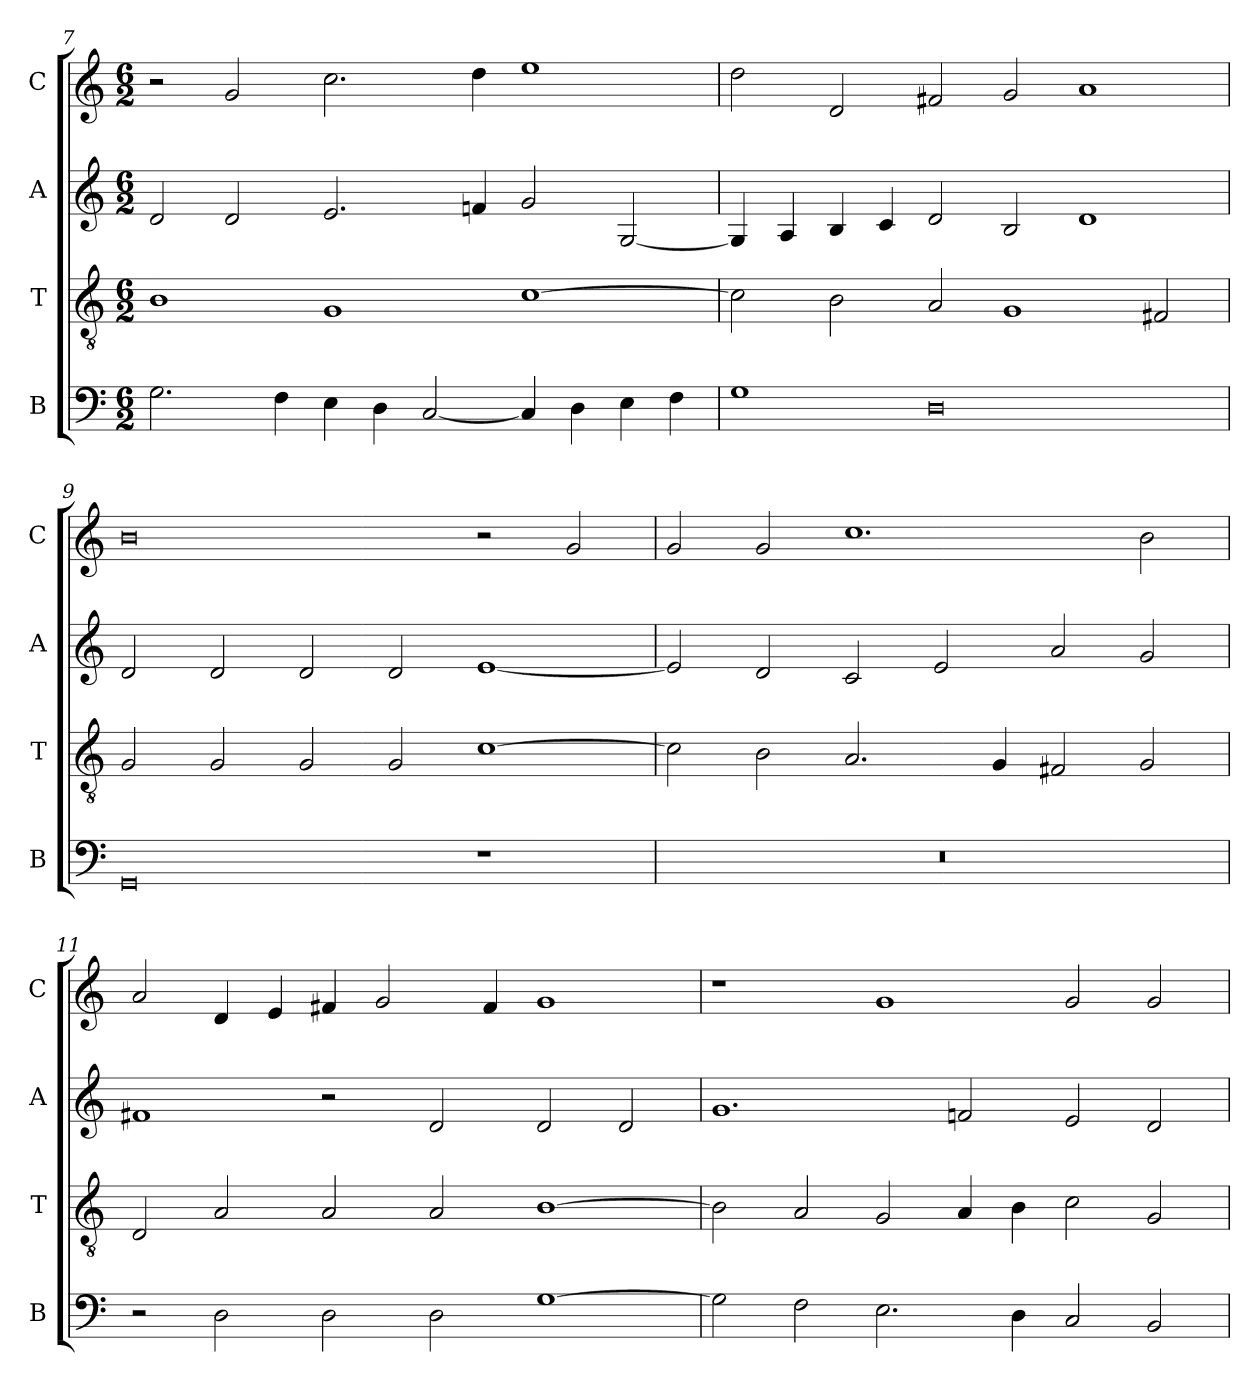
**kern	**kern	**kern	**kern
*part4	*part3	*part2	*part1
*staff4	*staff3	*staff2	*staff1
*I"B	*I"T	*I"A	*I"C
*I'B	*I'T	*I'A	*I'C
*clefF4	*clefGv2	*clefG2	*clefG2
*	*ITrd7c12	*	*
*k[]	*k[]	*k[]	*k[]
*C:	*C:	*C:	*C:
*M6/2	*M6/2	*M6/2	*M6/2
=7	=7	=7	=7
2.Gi\	1BBi	2di/	2r
.	.	2di/	2gi/
4Fi\	.	.	.
4Ei\	1GGi	2.ei/	2.cci\
4Di\	.	.	.
[<2Ci/	.	.	.
.	.	4fni/	4ddi\
4Ci/]	[>1Ci	2gi/	1eei
4Di\	.	.	.
4Ei\	.	[<2Gi/	.
4Fi\	.	.	.
!!LO:LB:g=z
=8	=8	=8	=8
1Gi	2Ci\]	4Gi/]	2ddi\
.	.	4Ai/	.
.	2BBi\	4Bi/	2di/
.	.	4ci/	.
0Di	2AAi/	2di/	2f#Xi/
.	1GGi	2Bi/	2gi/
.	.	1di	1ai
.	2FF#Xi/	.	.
=9	=9	=9	=9
0GGi	2GGi/	2di/	0bi
.	2GGi/	2di/	.
.	2GGi/	2di/	.
.	2GGi/	2di/	.
1r	[>1Ci	[<1ei	2r
.	.	.	2gi/
!!LO:PB:g=z
=10	=10	=10	=10
!LO:N:vis=1	!	!	!
0.r	2Ci\]	2ei/]	2gi/
.	2BBi\	2di/	2gi/
.	2.AAi/	2ci/	1.cci
.	.	2ei/	.
.	4GGi/	.	.
.	2FF#Xi/	2ai/	.
.	2GGi/	2gi/	2bi\
=11	=11	=11	=11
2r	2DDi/	1f#Xi	2ai/
2Di\	2AAi/	.	4di/
.	.	.	4ei/
2Di\	2AAi/	2r	4f#Xi/
.	.	.	2gi/
2Di\	2AAi/	2di/	.
.	.	.	4f#i/
[>1Gi	[>1BBi	2di/	1gi
.	.	2di/	.
!!LO:LB:g=z
=12	=12	=12	=12
2Gi\]	2BBi\]	1.gi	1r
2Fi\	2AAi/	.	.
2.Ei\	2GGi/	.	1gi
.	4AAi/	2fni/	.
4Di\	4BBi\	.	.
2Ci/	2Ci\	2ei/	2gi/
2BBi/	2GGi/	2di/	2gi/
=	=	=	=
*-	*-	*-	*-
